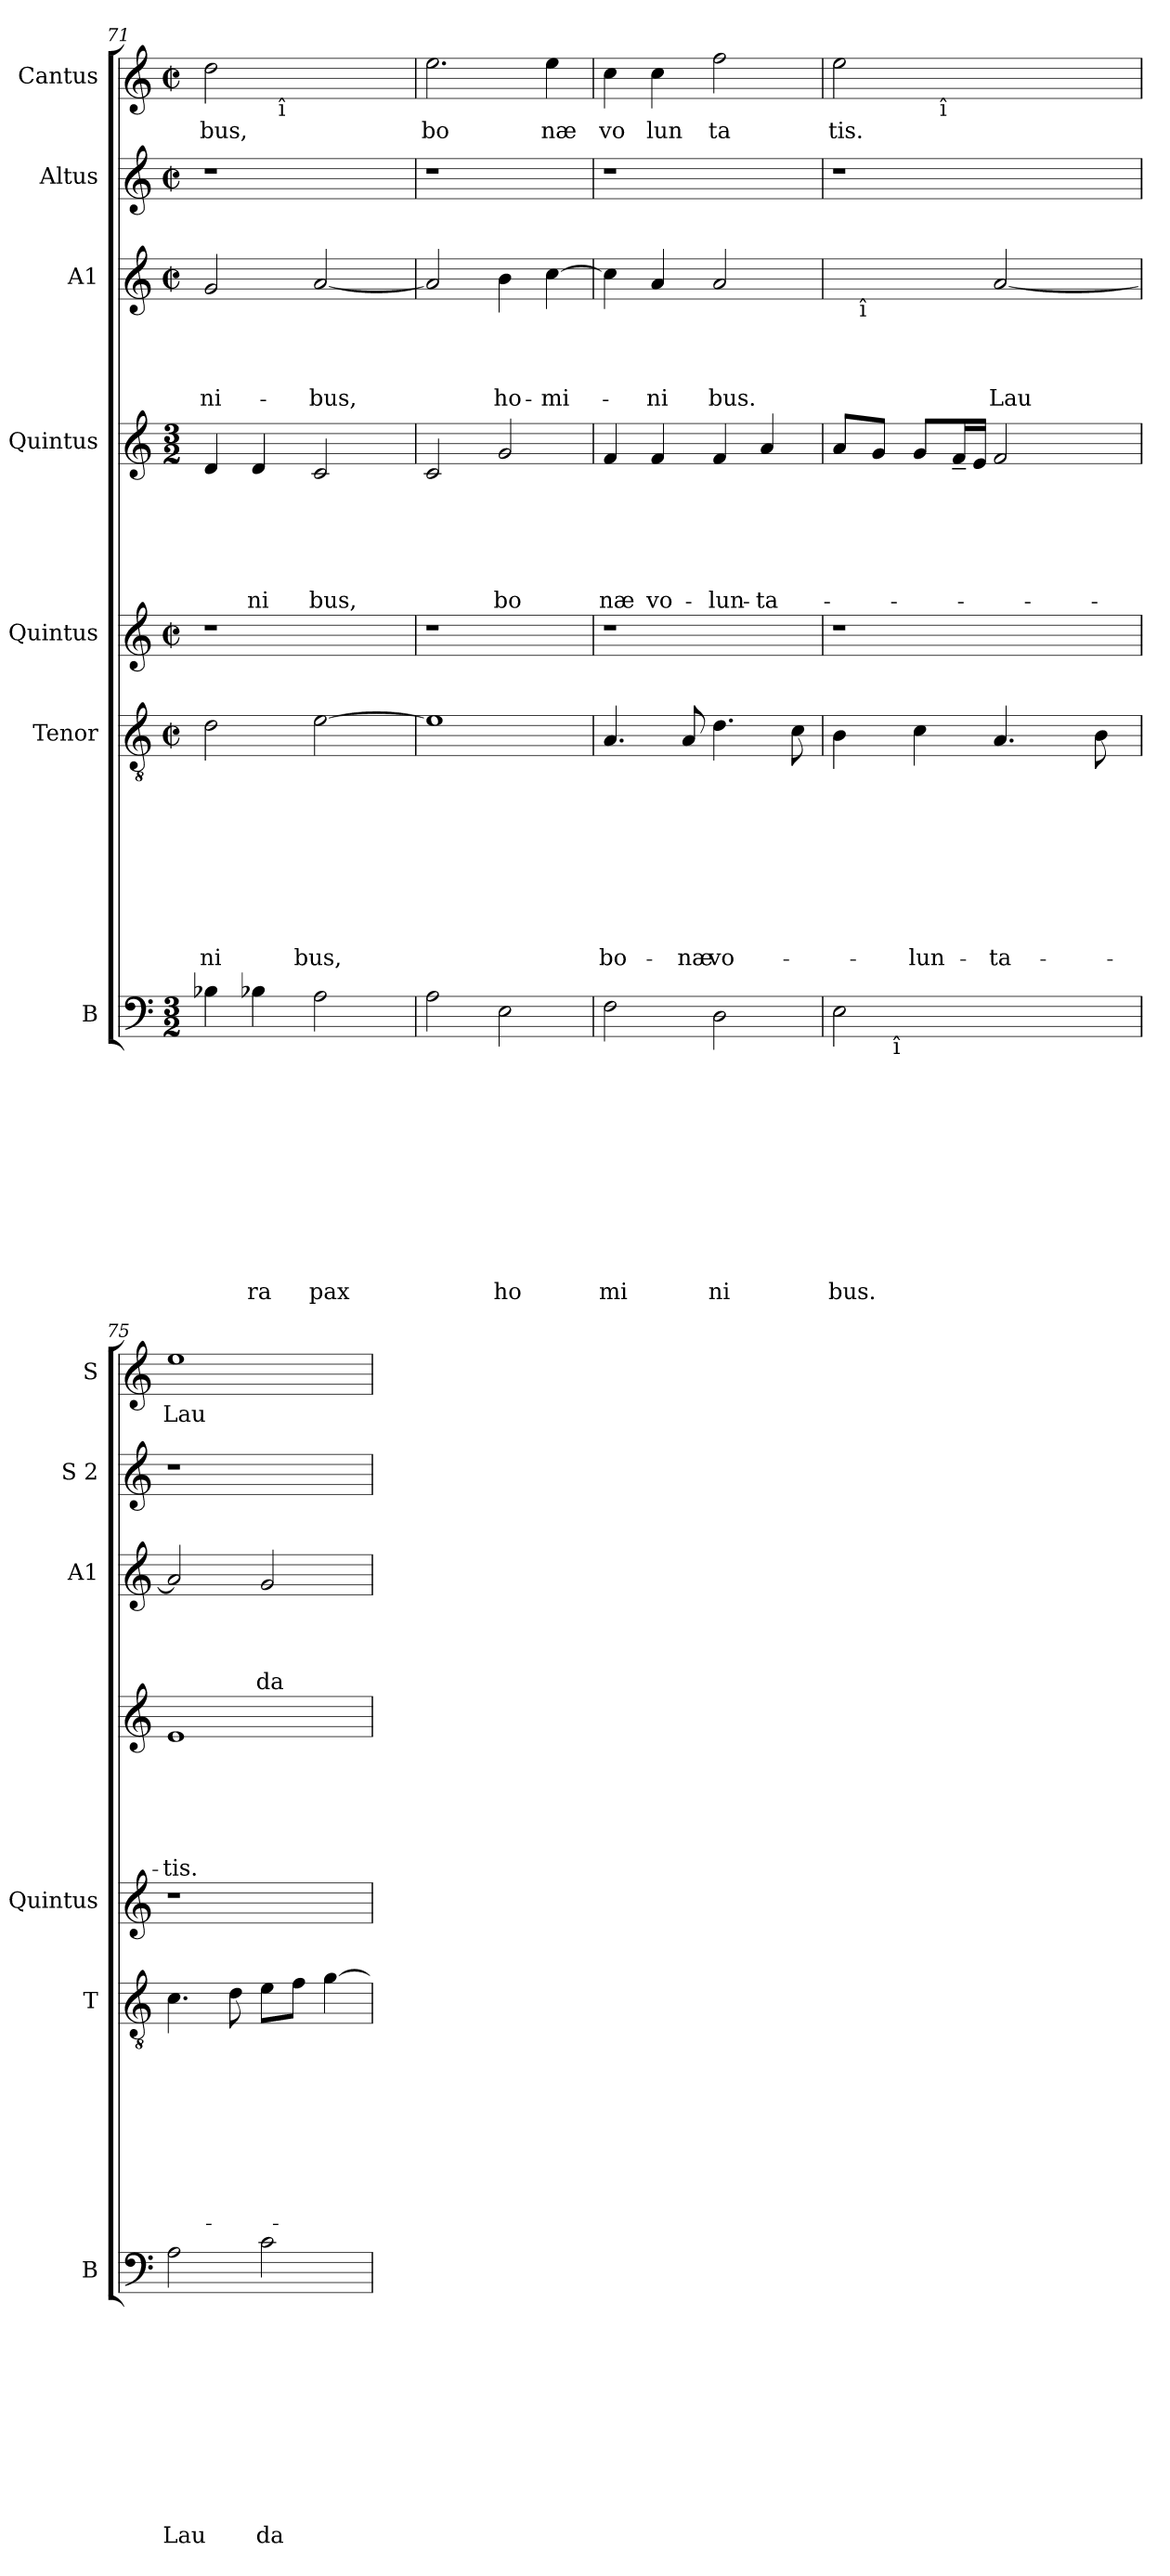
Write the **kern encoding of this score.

**kern	**text	**text	**text	**text	**text	**text	**text	**text	**text	**text	**text	**kern	**text	**text	**text	**text	**text	**text	**text	**text	**text	**kern	**kern	**text	**text	**text	**text	**text	**text	**kern	**text	**text	**text	**text	**kern	**kern	**text
*part7	*part7	*part7	*part7	*part7	*part7	*part7	*part7	*part7	*part7	*part7	*part7	*part6	*part6	*part6	*part6	*part6	*part6	*part6	*part6	*part6	*part6	*part5	*part4	*part4	*part4	*part4	*part4	*part4	*part4	*part3	*part3	*part3	*part3	*part3	*part2	*part1	*part1
*staff7	*staff7	*staff7	*staff7	*staff7	*staff7	*staff7	*staff7	*staff7	*staff7	*staff7	*staff7	*staff6	*staff6	*staff6	*staff6	*staff6	*staff6	*staff6	*staff6	*staff6	*staff6	*staff5	*staff4	*staff4	*staff4	*staff4	*staff4	*staff4	*staff4	*staff3	*staff3	*staff3	*staff3	*staff3	*staff2	*staff1	*staff1
*I"B	*	*	*	*	*	*	*	*	*	*	*	*I"Tenor	*	*	*	*	*	*	*	*	*	*I"Quintus	*I"Quintus	*	*	*	*	*	*	*I"A1	*	*	*	*	*I"Altus	*I"Cantus	*
*I'B	*	*	*	*	*	*	*	*	*	*	*	*I'T	*	*	*	*	*	*	*	*	*	*I'Quintus	*	*	*	*	*	*	*	*I'A1	*	*	*	*	*I'S 2	*I'S	*
*clefF4	*	*	*	*	*	*	*	*	*	*	*	*clefGv2	*	*	*	*	*	*	*	*	*	*clefG2	*clefG2	*	*	*	*	*	*	*clefG2	*	*	*	*	*clefG2	*clefG2	*
*k[]	*	*	*	*	*	*	*	*	*	*	*	*k[]	*	*	*	*	*	*	*	*	*	*k[]	*k[]	*	*	*	*	*	*	*k[]	*	*	*	*	*k[]	*k[]	*
*C:	*	*	*	*	*	*	*	*	*	*	*	*C:	*	*	*	*	*	*	*	*	*	*C:	*C:	*	*	*	*	*	*	*C:	*	*	*	*	*C:	*C:	*
*M3/2	*	*	*	*	*	*	*	*	*	*	*	*M2/2	*	*	*	*	*	*	*	*	*	*M2/2	*M3/2	*	*	*	*	*	*	*M2/2	*	*	*	*	*M2/2	*M2/2	*
*	*	*	*	*	*	*	*	*	*	*	*	*met(c|)	*	*	*	*	*	*	*	*	*	*met(c|)	*	*	*	*	*	*	*	*met(c|)	*	*	*	*	*met(c|)	*met(c|)	*
=71	=71	=71	=71	=71	=71	=71	=71	=71	=71	=71	=71	=71	=71	=71	=71	=71	=71	=71	=71	=71	=71	=71	=71	=71	=71	=71	=71	=71	=71	=71	=71	=71	=71	=71	=71	=71	=71
!	!	!	!	!	!	!	!	!	!	!	!	!	!	!	!	!	!	!	!	!	!LO:LY:b	!	!	!	!	!	!	!	!	!	!	!	!	!LO:LY:b	!	!	!LO:LY:b
*	*	*	*	*	*	*	*	*	*	*	*	*	*	*	*	*	*	*	*	*	*	*	*	*	*	*	*	*	*	*	*	*	*	*	*	*^	*
4B-\	.	.	.	.	.	.	.	.	.	.	.	2d\	.	.	.	.	.	.	.	.	ni	1r	4d/	.	.	.	.	.	.	2g/	.	.	.	-ni-	1r	2dd\	4ryy	bus,
!	!	!	!	!	!	!	!	!	!	!	!LO:LY:b	!	!	!	!	!	!	!	!	!	!	!	!	!	!	!	!	!	!LO:LY:b	!	!	!	!	!	!	!	!	!
4B-X\	.	.	.	.	.	.	.	.	.	.	ra	.	.	.	.	.	.	.	.	.	.	.	4d/	.	.	.	.	.	ni	.	.	.	.	.	.	.	16.ryy	.
!	!	!	!	!	!	!	!	!	!	!	!	!	!	!	!	!	!	!	!	!	!	!	!	!	!	!	!	!	!	!	!	!	!	!	!	!	!LO:TX:b:t=î	!
.	.	.	.	.	.	.	.	.	.	.	.	.	.	.	.	.	.	.	.	.	.	.	.	.	.	.	.	.	.	.	.	.	.	.	.	.	2ryy	.
!	!	!	!	!	!	!	!	!	!	!	!LO:LY:b	!	!	!	!	!	!	!	!	!	!LO:LY:b	!	!	!	!	!	!	!	!LO:LY:b	!	!	!	!	!LO:LY:b	!	!	!	!
2A\	.	.	.	.	.	.	.	.	.	.	pax	[>2e\	.	.	.	.	.	.	.	.	bus,	.	2c/	.	.	.	.	.	bus,	[<2a/	.	.	.	-bus,	.	2ryy	.	.
.	.	.	.	.	.	.	.	.	.	.	.	.	.	.	.	.	.	.	.	.	.	.	.	.	.	.	.	.	.	.	.	.	.	.	.	.	8ryy	.
.	.	.	.	.	.	.	.	.	.	.	.	.	.	.	.	.	.	.	.	.	.	.	.	.	.	.	.	.	.	.	.	.	.	.	.	.	32ryy	.
=72	=72	=72	=72	=72	=72	=72	=72	=72	=72	=72	=72	=72	=72	=72	=72	=72	=72	=72	=72	=72	=72	=72	=72	=72	=72	=72	=72	=72	=72	=72	=72	=72	=72	=72	=72	=72	=72	=72
!	!	!	!	!	!	!	!	!	!	!	!	!	!	!	!	!	!	!	!	!	!	!	!	!	!	!	!	!	!	!	!	!	!	!	!	!	!	!LO:LY:b
*	*	*	*	*	*	*	*	*	*	*	*	*	*	*	*	*	*	*	*	*	*	*	*	*	*	*	*	*	*	*	*	*	*	*	*	*v	*v	*
2A\	.	.	.	.	.	.	.	.	.	.	.	1e]	.	.	.	.	.	.	.	.	.	1r	2c/	.	.	.	.	.	.	2a/]	.	.	.	.	1r	2.ee\	bo
!	!	!	!	!	!	!	!	!	!	!	!LO:LY:b	!	!	!	!	!	!	!	!	!	!	!	!	!	!	!	!	!	!LO:LY:b	!	!	!	!	!LO:LY:b	!	!	!
2E\	.	.	.	.	.	.	.	.	.	.	ho	.	.	.	.	.	.	.	.	.	.	.	2g/	.	.	.	.	.	bo	4b\	.	.	.	ho-	.	.	.
!	!	!	!	!	!	!	!	!	!	!	!	!	!	!	!	!	!	!	!	!	!	!	!	!	!	!	!	!	!	!	!	!	!	!LO:LY:b	!	!	!LO:LY:b
.	.	.	.	.	.	.	.	.	.	.	.	.	.	.	.	.	.	.	.	.	.	.	.	.	.	.	.	.	.	[<4cc\	.	.	.	-mi-	.	4ee\	næ
!!LO:LB:g=z
=73	=73	=73	=73	=73	=73	=73	=73	=73	=73	=73	=73	=73	=73	=73	=73	=73	=73	=73	=73	=73	=73	=73	=73	=73	=73	=73	=73	=73	=73	=73	=73	=73	=73	=73	=73	=73	=73
!	!	!	!	!	!	!	!	!	!	!	!LO:LY:b	!	!	!	!	!	!	!	!	!	!LO:LY:b	!	!	!	!	!	!	!	!LO:LY:b	!	!	!	!	!	!	!	!LO:LY:b
2F\	.	.	.	.	.	.	.	.	.	.	mi	4.A/	.	.	.	.	.	.	.	.	bo-	1r	4f/	.	.	.	.	.	næ	4cc\]	.	.	.	.	1r	4cc\	vo
!	!	!	!	!	!	!	!	!	!	!	!	!	!	!	!	!	!	!	!	!	!	!	!	!	!	!	!	!	!LO:LY:b	!	!	!	!	!LO:LY:b	!	!	!LO:LY:b
.	.	.	.	.	.	.	.	.	.	.	.	.	.	.	.	.	.	.	.	.	.	.	4f/	.	.	.	.	.	vo-	4a/	.	.	.	-ni	.	4cc\	lun
!	!	!	!	!	!	!	!	!	!	!	!	!	!	!	!	!	!	!	!	!	!LO:LY:b	!	!	!	!	!	!	!	!	!	!	!	!	!	!	!	!
.	.	.	.	.	.	.	.	.	.	.	.	8A/	.	.	.	.	.	.	.	.	-næ	.	.	.	.	.	.	.	.	.	.	.	.	.	.	.	.
!	!	!	!	!	!	!	!	!	!	!	!LO:LY:b	!	!	!	!	!	!	!	!	!	!LO:LY:b	!	!	!	!	!	!	!	!LO:LY:b	!	!	!	!	!LO:LY:b	!	!	!LO:LY:b
2D\	.	.	.	.	.	.	.	.	.	.	ni	4.d\	.	.	.	.	.	.	.	.	vo-	.	4f/	.	.	.	.	.	-lun-	2a/	.	.	.	bus.	.	2ff\	ta
!	!	!	!	!	!	!	!	!	!	!	!	!	!	!	!	!	!	!	!	!	!	!	!	!	!	!	!	!	!LO:LY:b	!	!	!	!	!	!	!	!
.	.	.	.	.	.	.	.	.	.	.	.	.	.	.	.	.	.	.	.	.	.	.	4a/	.	.	.	.	.	-ta-	.	.	.	.	.	.	.	.
.	.	.	.	.	.	.	.	.	.	.	.	8c\	.	.	.	.	.	.	.	.	.	.	.	.	.	.	.	.	.	.	.	.	.	.	.	.	.
=74	=74	=74	=74	=74	=74	=74	=74	=74	=74	=74	=74	=74	=74	=74	=74	=74	=74	=74	=74	=74	=74	=74	=74	=74	=74	=74	=74	=74	=74	=74	=74	=74	=74	=74	=74	=74	=74
!	!	!	!	!	!	!	!	!	!	!	!LO:LY:b	!	!	!	!	!	!	!	!	!	!	!	!	!	!	!	!	!	!	!	!	!	!	!	!	!	!LO:LY:b
*^	*	*	*	*	*	*	*	*	*	*	*	*	*	*	*	*	*	*	*	*	*	*	*	*	*	*	*	*	*	*^	*	*	*	*	*	*^	*
2E\	8.ryy	.	.	.	.	.	.	.	.	.	.	bus.	4B\	.	.	.	.	.	.	.	.	.	1r	8a/L	.	.	.	.	.	.	2ryy	16.ryy	.	.	.	.	1r	2ee\	4ryy	tis.
!	!	!	!	!	!	!	!	!	!	!	!	!	!	!	!	!	!	!	!	!	!	!	!	!	!	!	!	!	!	!	!	!LO:TX:b:t=î	!	!	!	!	!	!	!	!
.	.	.	.	.	.	.	.	.	.	.	.	.	.	.	.	.	.	.	.	.	.	.	.	.	.	.	.	.	.	.	.	2ryy	.	.	.	.	.	.	.	.
.	.	.	.	.	.	.	.	.	.	.	.	.	.	.	.	.	.	.	.	.	.	.	.	8g/J	.	.	.	.	.	.	.	.	.	.	.	.	.	.	.	.
!	!LO:TX:b:t=î	!	!	!	!	!	!	!	!	!	!	!	!	!	!	!	!	!	!	!	!	!	!	!	!	!	!	!	!	!	!	!	!	!	!	!	!	!	!	!
.	2ryy	.	.	.	.	.	.	.	.	.	.	.	.	.	.	.	.	.	.	.	.	.	.	.	.	.	.	.	.	.	.	.	.	.	.	.	.	.	.	.
!	!	!	!	!	!	!	!	!	!	!	!	!	!	!	!	!	!	!	!	!	!	!LO:LY:b	!	!	!	!	!	!	!	!	!	!	!	!	!	!	!	!	!	!
.	.	.	.	.	.	.	.	.	.	.	.	.	4c\	.	.	.	.	.	.	.	.	-lun-	.	8g/L	.	.	.	.	.	.	.	.	.	.	.	.	.	.	16.ryy	.
!	!	!	!	!	!	!	!	!	!	!	!	!	!	!	!	!	!	!	!	!	!	!	!	!	!	!	!	!	!	!	!	!	!	!	!	!	!	!	!LO:TX:b:t=î	!
.	.	.	.	.	.	.	.	.	.	.	.	.	.	.	.	.	.	.	.	.	.	.	.	.	.	.	.	.	.	.	.	.	.	.	.	.	.	.	2ryy	.
.	.	.	.	.	.	.	.	.	.	.	.	.	.	.	.	.	.	.	.	.	.	.	.	16f~</L	.	.	.	.	.	.	.	.	.	.	.	.	.	.	.	.
.	.	.	.	.	.	.	.	.	.	.	.	.	.	.	.	.	.	.	.	.	.	.	.	16e/JJ	.	.	.	.	.	.	.	.	.	.	.	.	.	.	.	.
!	!	!	!	!	!	!	!	!	!	!	!	!	!	!	!	!	!	!	!	!	!	!LO:LY:b	!	!	!	!	!	!	!	!	!	!	!	!	!	!LO:LY:b	!	!	!	!
2ryy	.	.	.	.	.	.	.	.	.	.	.	.	4.A/	.	.	.	.	.	.	.	.	-ta-	.	2f/	.	.	.	.	.	.	[<2a/	.	.	.	.	Lau	.	2ryy	.	.
.	.	.	.	.	.	.	.	.	.	.	.	.	.	.	.	.	.	.	.	.	.	.	.	.	.	.	.	.	.	.	.	4ryy	.	.	.	.	.	.	.	.
.	4ryy	.	.	.	.	.	.	.	.	.	.	.	.	.	.	.	.	.	.	.	.	.	.	.	.	.	.	.	.	.	.	.	.	.	.	.	.	.	.	.
.	.	.	.	.	.	.	.	.	.	.	.	.	.	.	.	.	.	.	.	.	.	.	.	.	.	.	.	.	.	.	.	8ryy	.	.	.	.	.	.	8ryy	.
.	.	.	.	.	.	.	.	.	.	.	.	.	8B\	.	.	.	.	.	.	.	.	.	.	.	.	.	.	.	.	.	.	.	.	.	.	.	.	.	.	.
.	16ryy	.	.	.	.	.	.	.	.	.	.	.	.	.	.	.	.	.	.	.	.	.	.	.	.	.	.	.	.	.	.	.	.	.	.	.	.	.	.	.
.	.	.	.	.	.	.	.	.	.	.	.	.	.	.	.	.	.	.	.	.	.	.	.	.	.	.	.	.	.	.	.	32ryy	.	.	.	.	.	.	32ryy	.
=75	=75	=75	=75	=75	=75	=75	=75	=75	=75	=75	=75	=75	=75	=75	=75	=75	=75	=75	=75	=75	=75	=75	=75	=75	=75	=75	=75	=75	=75	=75	=75	=75	=75	=75	=75	=75	=75	=75	=75	=75
!	!	!	!	!	!	!	!	!	!	!	!	!LO:LY:b	!	!	!	!	!	!	!	!	!	!	!	!	!	!	!	!	!	!LO:LY:b	!	!	!	!	!	!	!	!	!	!LO:LY:b
*v	*v	*	*	*	*	*	*	*	*	*	*	*	*	*	*	*	*	*	*	*	*	*	*	*	*	*	*	*	*	*	*v	*v	*	*	*	*	*	*v	*v	*
2A\	.	.	.	.	.	.	.	.	.	.	Lau	4.c\	.	.	.	.	.	.	.	.	.	1r	1e	.	.	.	.	.	-tis.	2a/]	.	.	.	.	1r	1ee	Lau
.	.	.	.	.	.	.	.	.	.	.	.	8d\	.	.	.	.	.	.	.	.	.	.	.	.	.	.	.	.	.	.	.	.	.	.	.	.	.
!	!	!	!	!	!	!	!	!	!	!	!LO:LY:b	!	!	!	!	!	!	!	!	!	!	!	!	!	!	!	!	!	!	!	!	!	!	!LO:LY:b	!	!	!
2c\	.	.	.	.	.	.	.	.	.	.	da	8e\L	.	.	.	.	.	.	.	.	.	.	.	.	.	.	.	.	.	2g/	.	.	.	da	.	.	.
.	.	.	.	.	.	.	.	.	.	.	.	8f\J	.	.	.	.	.	.	.	.	.	.	.	.	.	.	.	.	.	.	.	.	.	.	.	.	.
.	.	.	.	.	.	.	.	.	.	.	.	[>4g\	.	.	.	.	.	.	.	.	.	.	.	.	.	.	.	.	.	.	.	.	.	.	.	.	.
=	=	=	=	=	=	=	=	=	=	=	=	=	=	=	=	=	=	=	=	=	=	=	=	=	=	=	=	=	=	=	=	=	=	=	=	=	=
*-	*-	*-	*-	*-	*-	*-	*-	*-	*-	*-	*-	*-	*-	*-	*-	*-	*-	*-	*-	*-	*-	*-	*-	*-	*-	*-	*-	*-	*-	*-	*-	*-	*-	*-	*-	*-	*-
